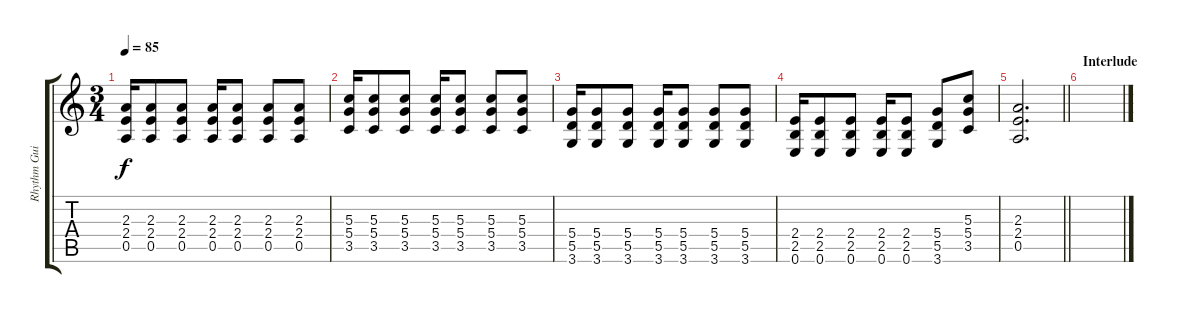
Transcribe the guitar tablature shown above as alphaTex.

\track ("Rhythm Guitar (Hassan)" "Rhythm Gui") {instrument acousticguitarsteel}
\staff {score tabs}
\tuning (E4 B3 G3 D3 A2 E2) {hide}
\ts (3 4)
\tempo 85
\clef g2
\ks c
(2.3 2.4 0.5).16{dy f} (2.3 2.4 0.5).8 (2.3 2.4 0.5).8 (2.3 2.4 0.5).16 (2.3 2.4 0.5).8 (2.3 2.4 0.5).8 (2.3 2.4 0.5).8 |
(5.3 5.4 3.5).16 (5.3 5.4 3.5).8 (5.3 5.4 3.5).8 (5.3 5.4 3.5).16 (5.3 5.4 3.5).8 (5.3 5.4 3.5).8 (5.3 5.4 3.5).8 |
(5.4 5.5 3.6).16 (5.4 5.5 3.6).8 (5.4 5.5 3.6).8 (5.4 5.5 3.6).16 (5.4 5.5 3.6).8 (5.4 5.5 3.6).8 (5.4 5.5 3.6).8 |
(2.4 2.5 0.6).16 (2.4 2.5 0.6).8 (2.4 2.5 0.6).8 (2.4 2.5 0.6).16 (2.4 2.5 0.6).8 (5.4 5.5 3.6).8 (5.3 5.4 3.5).8 |
\barLineRight lightlight
(2.3 2.4 0.5).2{d volume 0} |
\section ("" "Interlude")
